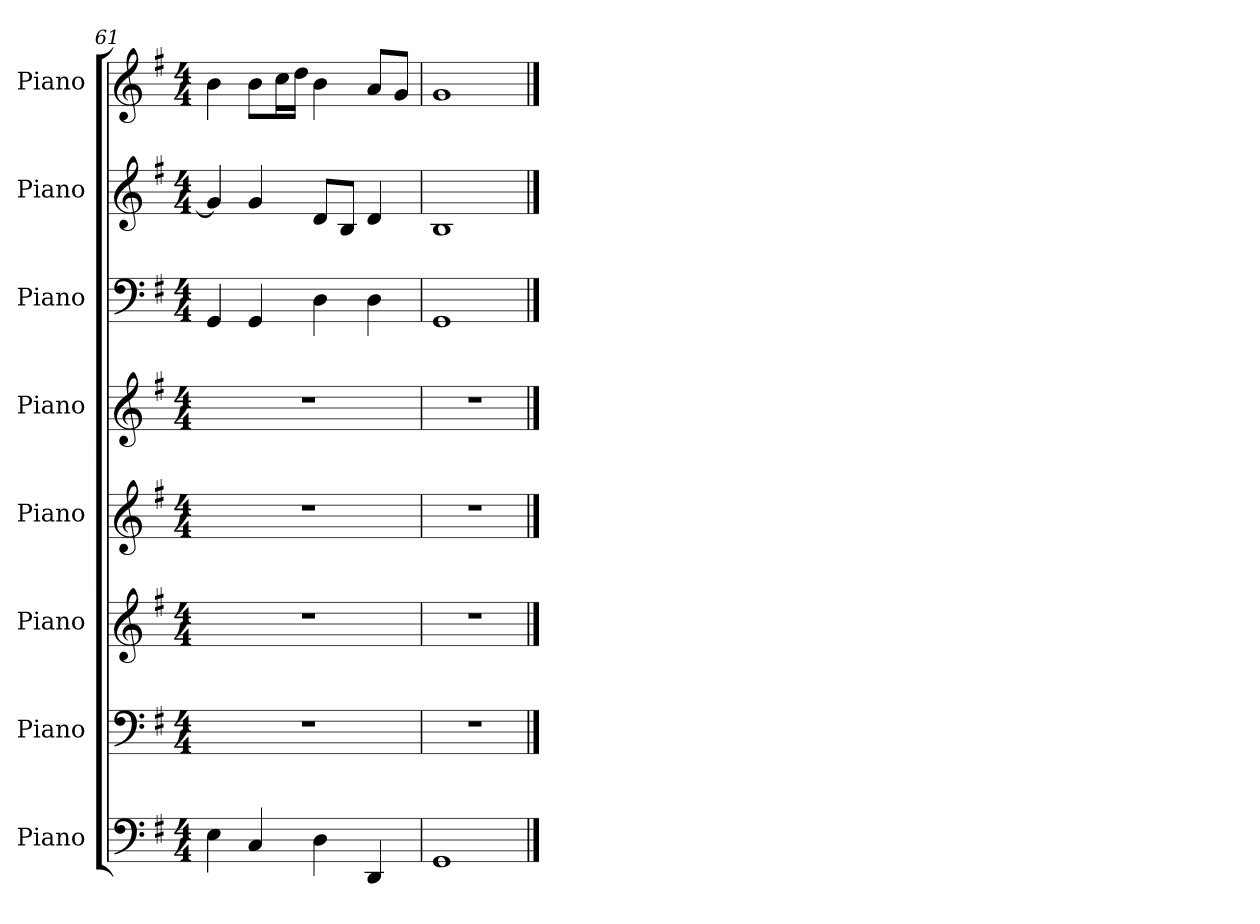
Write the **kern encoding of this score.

**kern	**kern	**kern	**kern	**kern	**kern	**kern	**kern
*part8	*part7	*part6	*part5	*part4	*part3	*part2	*part1
*staff8	*staff7	*staff6	*staff5	*staff4	*staff3	*staff2	*staff1
*I"Piano	*I"Piano	*I"Piano	*I"Piano	*I"Piano	*I"Piano	*I"Piano	*I"Piano
*I'Pno.	*I'Pno.	*I'Pno.	*I'Pno.	*I'Pno.	*I'Pno.	*I'Pno.	*I'Pno.
!!LO:PB:g=z
*clefF4	*clefF4	*clefG2	*clefG2	*clefG2	*clefF4	*clefG2	*clefG2
*k[f#]	*k[f#]	*k[f#]	*k[f#]	*k[f#]	*k[f#]	*k[f#]	*k[f#]
*M4/4	*M4/4	*M4/4	*M4/4	*M4/4	*M4/4	*M4/4	*M4/4
=61	=61	=61	=61	=61	=61	=61	=61
4E\	1r	1r	1r	1r	4GG/	4g/]	4b\
4C/	.	.	.	.	4GG/	4g/	8b\L
.	.	.	.	.	.	.	16cc\L
.	.	.	.	.	.	.	16dd\JJ
4D\	.	.	.	.	4D\	8d/L	4b\
.	.	.	.	.	.	8B/J	.
4DD/	.	.	.	.	4D\	4d/	8a/L
.	.	.	.	.	.	.	8g/J
=62	=62	=62	=62	=62	=62	=62	=62
1GG	1r	1r	1r	1r	1GG	1B	1g
==	==	==	==	==	==	==	==
*-	*-	*-	*-	*-	*-	*-	*-
